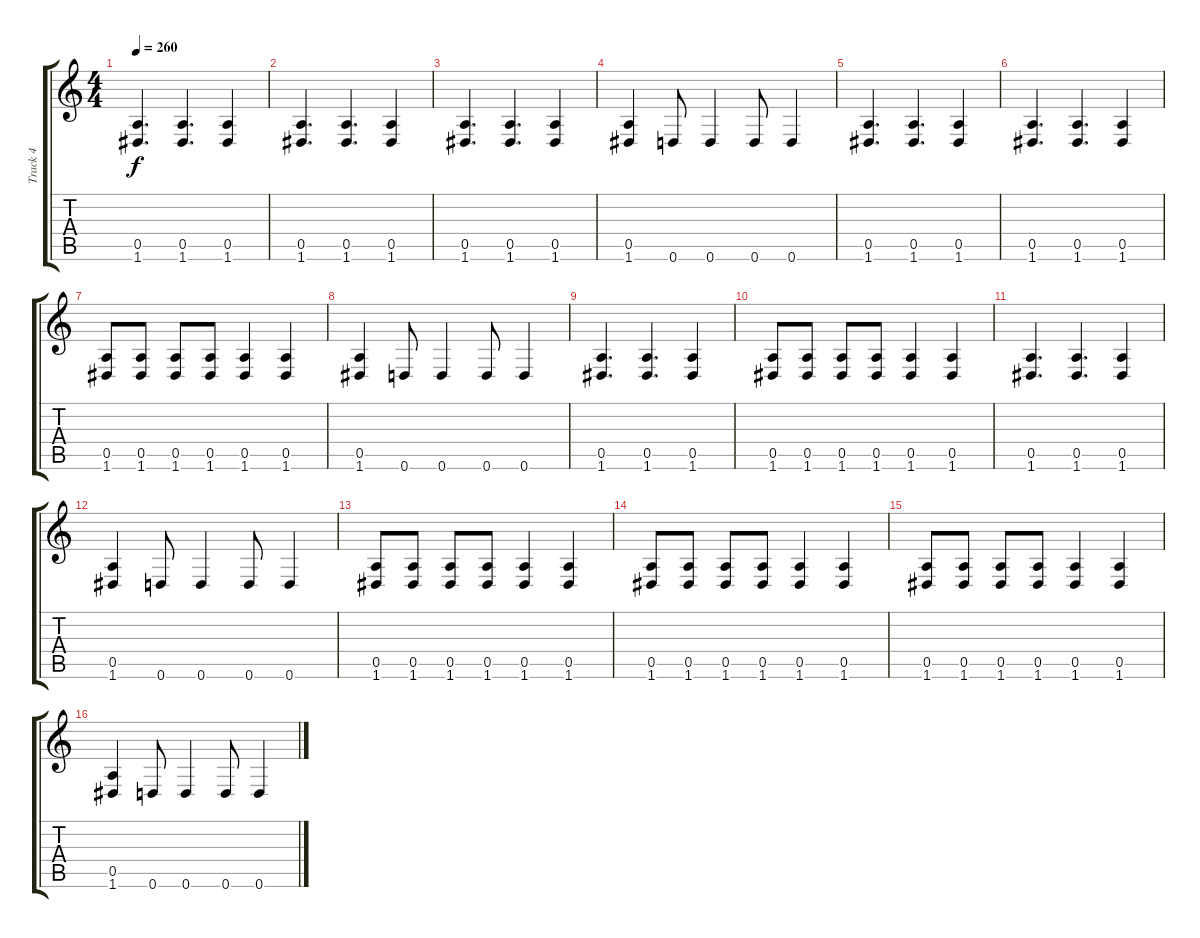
\track ("Track 4" "Track 4") {instrument slapbass1}
\staff {score tabs}
\tuning (E4 B3 G3 D3 A2 D2) {hide}
\ts (4 4)
\tempo 260
\clef g2
\ks c
(0.5 1.6).4{d dy f} (0.5 1.6).4{d} (0.5 1.6).4 |
(0.5 1.6).4{d} (0.5 1.6).4{d} (0.5 1.6).4 |
(0.5 1.6).4{d} (0.5 1.6).4{d} (0.5 1.6).4 |
(0.5 1.6).4 0.6.8 0.6.4 0.6.8 0.6.4 |
(0.5 1.6).4{d} (0.5 1.6).4{d} (0.5 1.6).4 |
(0.5 1.6).4{d} (0.5 1.6).4{d} (0.5 1.6).4 |
(0.5 1.6).8 (0.5 1.6).8 (0.5 1.6).8 (0.5 1.6).8 (0.5 1.6).4 (0.5 1.6).4 |
(0.5 1.6).4 0.6.8 0.6.4 0.6.8 0.6.4 |
(0.5 1.6).4{d} (0.5 1.6).4{d} (0.5 1.6).4 |
(0.5 1.6).8 (0.5 1.6).8 (0.5 1.6).8 (0.5 1.6).8 (0.5 1.6).4 (0.5 1.6).4 |
(0.5 1.6).4{d} (0.5 1.6).4{d} (0.5 1.6).4 |
(0.5 1.6).4 0.6.8 0.6.4 0.6.8 0.6.4 |
(0.5 1.6).8 (0.5 1.6).8 (0.5 1.6).8 (0.5 1.6).8 (0.5 1.6).4 (0.5 1.6).4 |
(0.5 1.6).8 (0.5 1.6).8 (0.5 1.6).8 (0.5 1.6).8 (0.5 1.6).4 (0.5 1.6).4 |
(0.5 1.6).8 (0.5 1.6).8 (0.5 1.6).8 (0.5 1.6).8 (0.5 1.6).4 (0.5 1.6).4 |
(0.5 1.6).4 0.6.8 0.6.4 0.6.8 0.6.4
